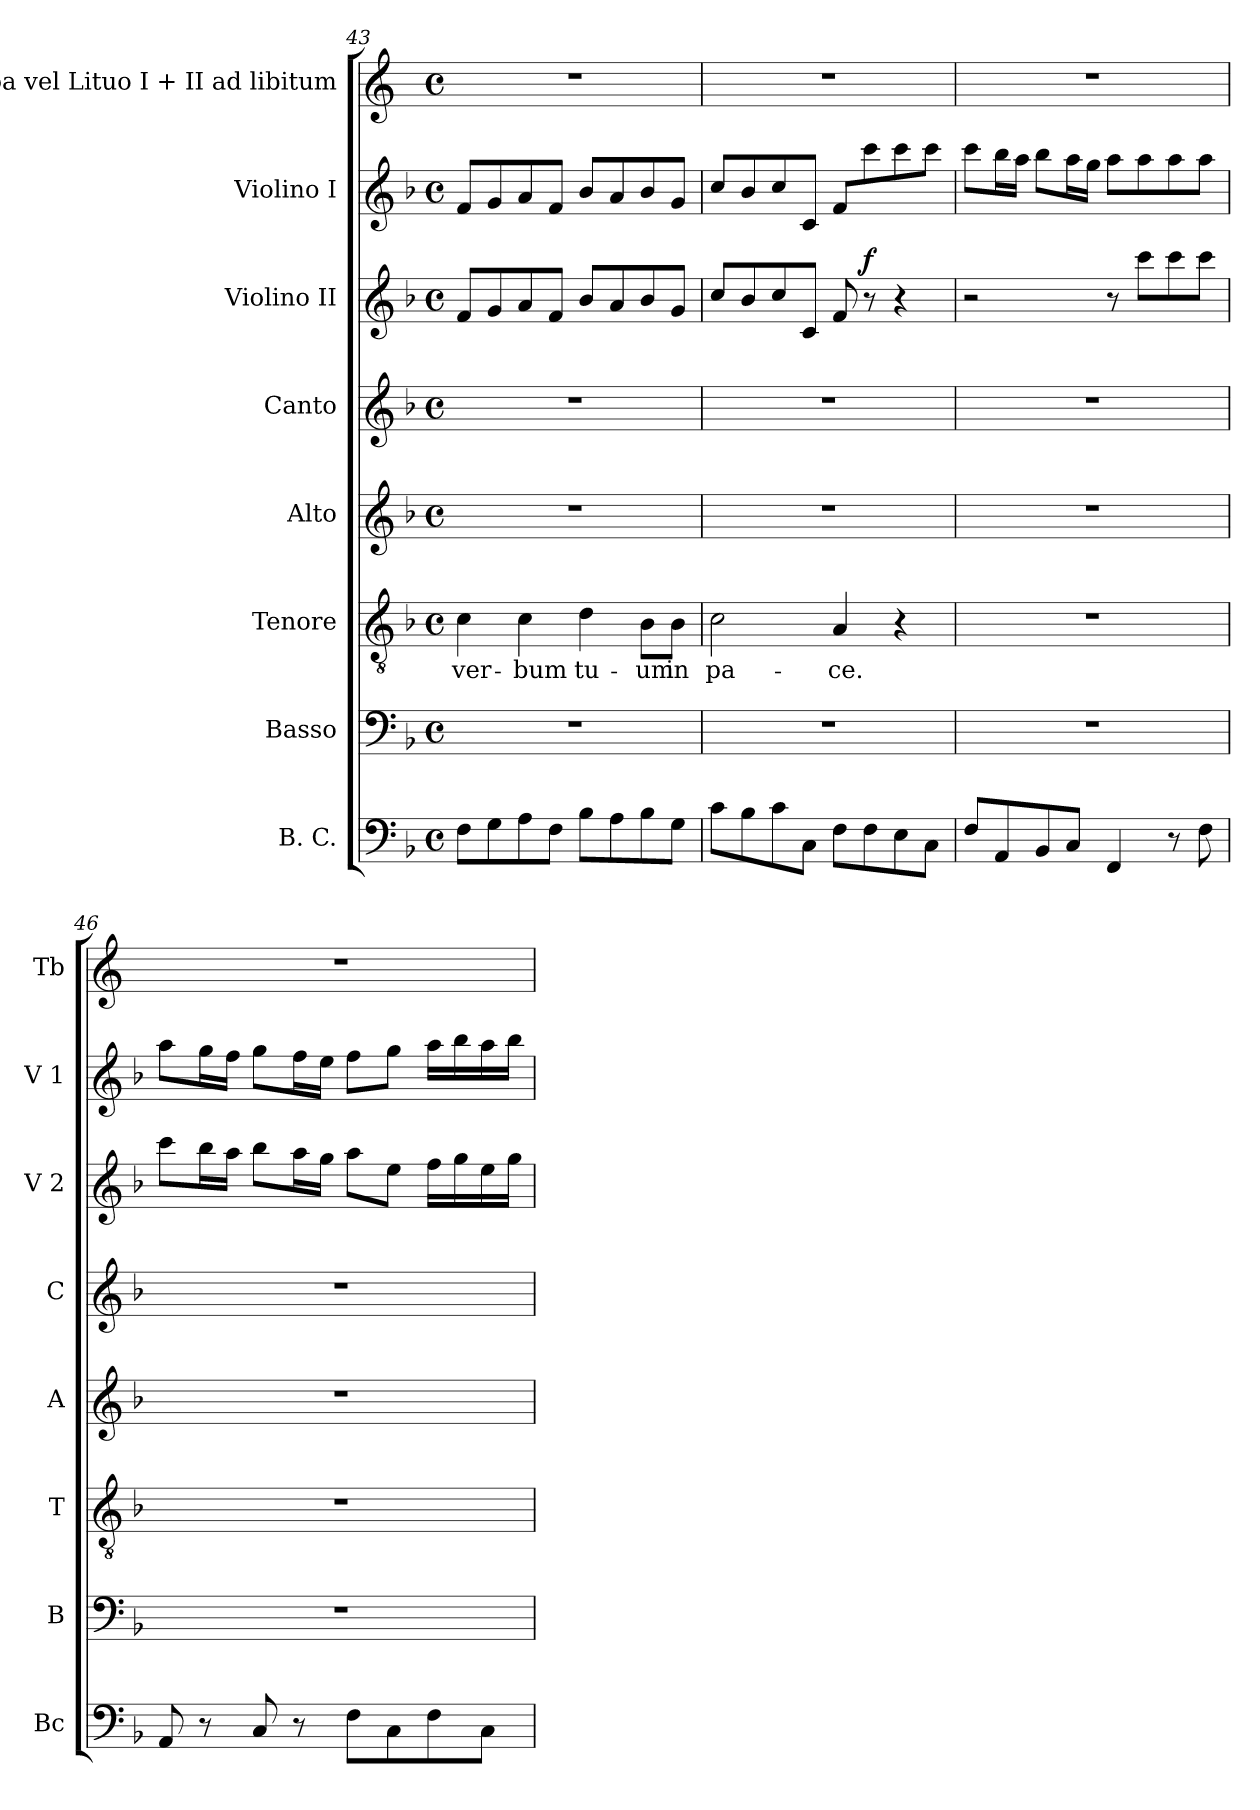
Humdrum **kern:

**kern	**kern	**kern	**text	**kern	**kern	**kern	**dynam	**kern	**kern
*part8	*part7	*part6	*part6	*part5	*part4	*part3	*part3	*part2	*part1
*staff8	*staff7	*staff6	*staff6	*staff5	*staff4	*staff3	*staff3	*staff2	*staff1
*I"B. C.	*I"Basso	*I"Tenore	*	*I"Alto	*I"Canto	*I"Violino II	*	*I"Violino I	*I"Tuba vel Lituo I + II ad libitum
*I'Bc	*I'B	*I'T	*	*I'A	*I'C	*I'V 2	*	*I'V 1	*I'Tb
*clefF4	*clefF4	*clefGv2	*	*clefG2	*clefG2	*clefG2	*	*clefG2	*clefG2
*	*	*	*	*	*	*	*	*	*ITrd4c7
*k[b-]	*k[b-]	*k[b-]	*	*k[b-]	*k[b-]	*k[b-]	*	*k[b-]	*k[b-]
*M4/4	*M4/4	*M4/4	*	*M4/4	*M4/4	*M4/4	*	*M4/4	*M4/4
*met(c)	*met(c)	*met(c)	*	*met(c)	*met(c)	*met(c)	*	*met(c)	*met(c)
=43	=43	=43	=43	=43	=43	=43	=43	=43	=43
!	!	!	!LO:LY:b	!	!	!	!	!	!
8F\L	1r	4c\	ver-	1r	1r	8f/L	.	8f/L	1r
8G\	.	.	.	.	.	8g/	.	8g/	.
!	!	!	!LO:LY:b	!	!	!	!	!	!
8A\	.	4c\	-bum	.	.	8a/	.	8a/	.
8F\J	.	.	.	.	.	8f/J	.	8f/J	.
!	!	!	!LO:LY:b	!	!	!	!	!	!
8B-\L	.	4d\	tu-	.	.	8b-/L	.	8b-/L	.
8A\	.	.	.	.	.	8a/	.	8a/	.
!	!	!	!LO:LY:b	!	!	!	!	!	!
8B-\	.	8B-\L	-um	.	.	8b-/	.	8b-/	.
!	!	!	!LO:LY:b	!	!	!	!	!	!
8G\J	.	8B-\J	in	.	.	8g/J	.	8g/J	.
=44	=44	=44	=44	=44	=44	=44	=44	=44	=44
!	!	!	!LO:LY:b	!	!	!	!	!	!
8c\L	1r	2c\	pa-	1r	1r	8cc/L	.	8cc/L	1r
8B-\	.	.	.	.	.	8b-/	.	8b-/	.
8c\	.	.	.	.	.	8cc/	.	8cc/	.
8C\J	.	.	.	.	.	8c/J	.	8c/J	.
!	!	!	!LO:LY:b	!	!	!	!	!	!
8F\L	.	4A/	-ce.	.	.	8f/	.	8f/L	.
!	!	!	!	!	!	!	!LO:DY:a	!	!
8F\	.	.	.	.	.	8r	f	8ccc\	.
8E\	.	4r	.	.	.	4r	.	8ccc\	.
8C\J	.	.	.	.	.	.	.	8ccc\J	.
!!LO:LB:g=z
=45	=45	=45	=45	=45	=45	=45	=45	=45	=45
8F/L	1r	1r	.	1r	1r	2r	.	8ccc\L	1r
8AA/	.	.	.	.	.	.	.	16bb-\L	.
.	.	.	.	.	.	.	.	16aa\JJ	.
8BB-/	.	.	.	.	.	.	.	8bb-\L	.
8C/J	.	.	.	.	.	.	.	16aa\L	.
.	.	.	.	.	.	.	.	16gg\JJ	.
4FF/	.	.	.	.	.	8r	.	8aa\L	.
.	.	.	.	.	.	8ccc\L	.	8aa\	.
8r	.	.	.	.	.	8ccc\	.	8aa\	.
8F\	.	.	.	.	.	8ccc\J	.	8aa\J	.
=46	=46	=46	=46	=46	=46	=46	=46	=46	=46
8AA/	1r	1r	.	1r	1r	8ccc\L	.	8aa\L	1r
8r	.	.	.	.	.	16bb-\L	.	16gg\L	.
.	.	.	.	.	.	16aa\JJ	.	16ff\JJ	.
8C/	.	.	.	.	.	8bb-\L	.	8gg\L	.
8r	.	.	.	.	.	16aa\L	.	16ff\L	.
.	.	.	.	.	.	16gg\JJ	.	16ee\JJ	.
8F\L	.	.	.	.	.	8aa\L	.	8ff\L	.
8C\	.	.	.	.	.	8ee\J	.	8gg\J	.
8F\	.	.	.	.	.	16ff\LL	.	16aa\LL	.
.	.	.	.	.	.	16gg\	.	16bb-\	.
8C\J	.	.	.	.	.	16ee\	.	16aa\	.
.	.	.	.	.	.	16gg\JJ	.	16bb-\JJ	.
=	=	=	=	=	=	=	=	=	=
*-	*-	*-	*-	*-	*-	*-	*-	*-	*-
